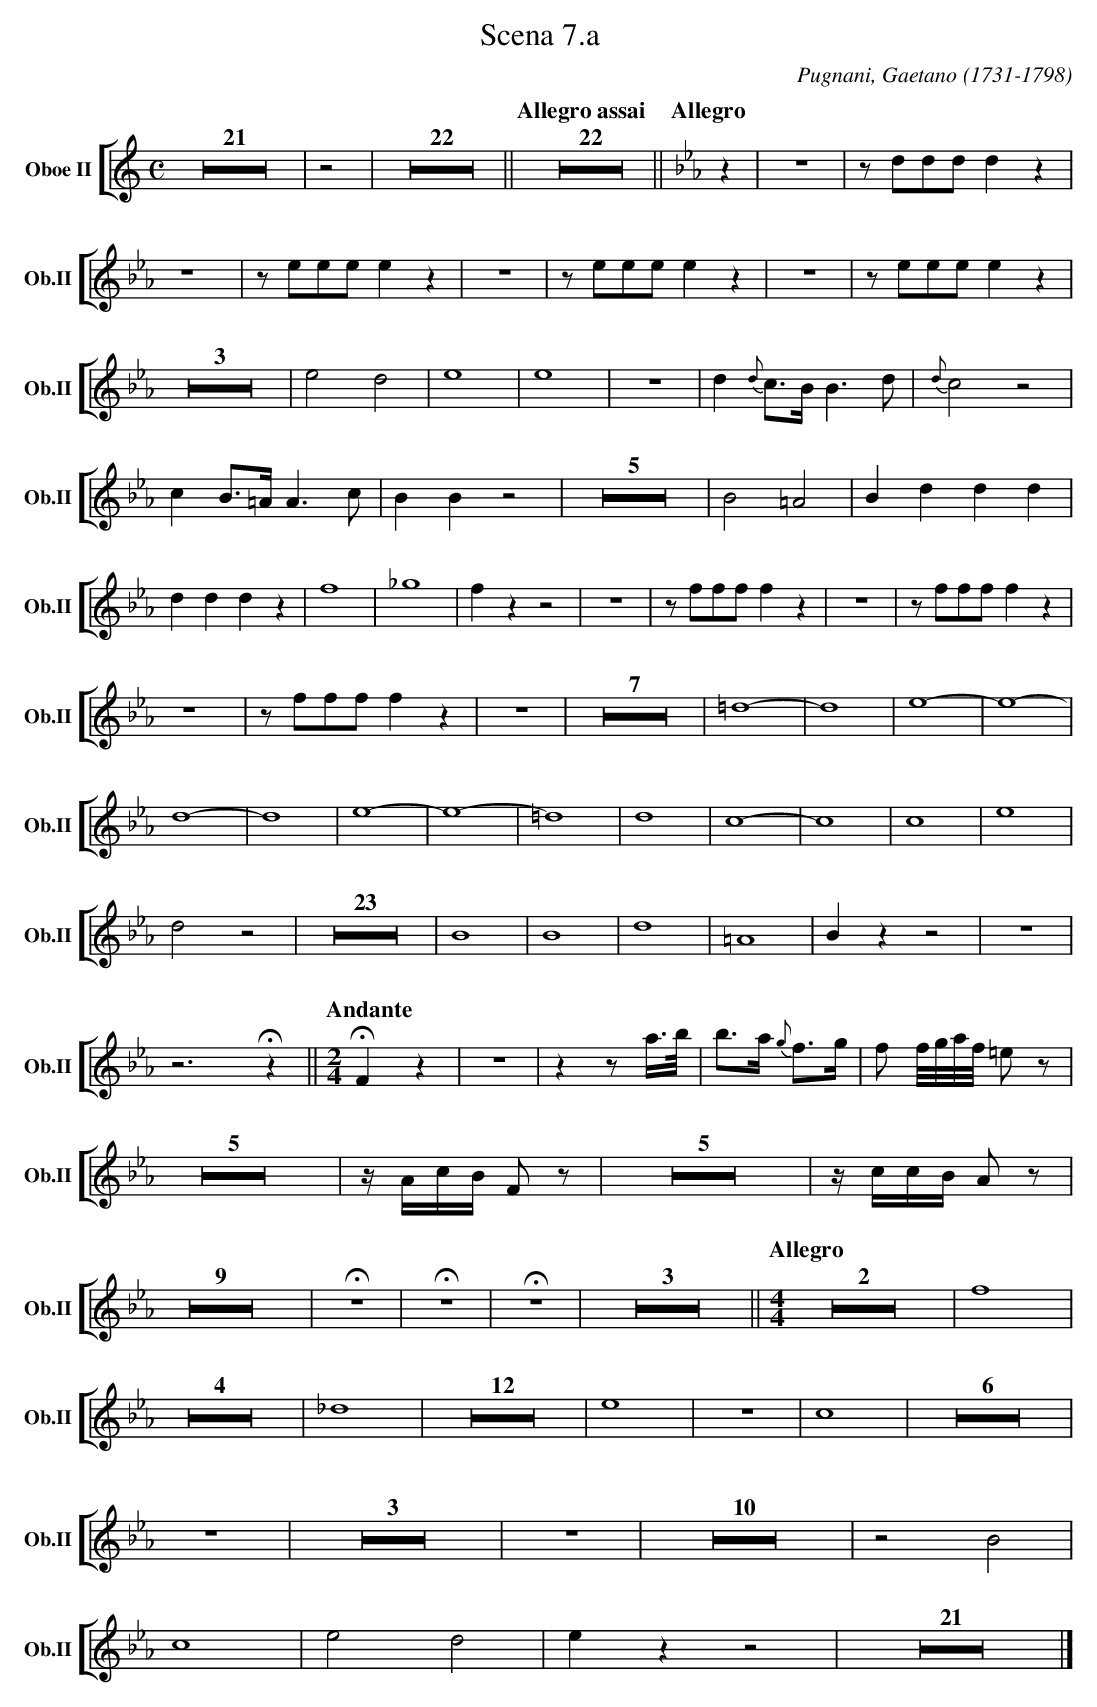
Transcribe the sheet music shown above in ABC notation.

X:1
T:Scena 7.a
C:Pugnani, Gaetano (1731-1798)
M:C
L:1/4
K:C
V: 10 clef=treble name="Oboe II" sname="Ob.II"
%%staves [( 10 )]
   Z21 | z2 | Z22 || [Q:"Allegro assai"] Z22 || \
   [Q:"Allegro"] [K:Eb] z | z4 | z/d/d/d/ dz | z4 | z/e/e/e/ ez | z4 | z/e/e/e/ ez  | z4 | z/e/e/e/ ez | Z3 | e2d2 | e4 | e4 |\
   z4 | d {d}c/>B/ B>d | {d}c2z2| c B/>=A/ A>c | BBz2 | Z5 | \
   B2=A2| B d d d |  d d dz | f4 | _g4 | fzz2 | z4 | z/f/f/f/ f z | z4 |  z/f/f/f/ f z | z4 |  z/f/f/f/ f z | z4 | Z7 | \
   =d4- | d4- | e4- | e4- | d4- | d4- | e4- | e4- | =d4 | d4 | c4- | c4 | c4 | e4 | d2z2 | \
   Z23 | B4 | B4 | d4 | =A4 | Bzz2 |z4|z3!fermata!z || \
  [Q:"Andante"] [M:2/4] !fermata!F z | z2 | \
   zz/ a//>b// | b/>a/ {g}f/>g/ | f/ f/8g/8a/8f/8 =e/z/ | Z5| z//A//c//B// F/z/ | Z5 | \
   z//c//c//B// A/z/ | Z9 | !fermata!z2 |!fermata!z2 |!fermata!z2 | Z3 || \
   [Q:"Allegro"] [M:4/4] Z2 | f4| Z4 | _d4 | Z12 | e4 | z4 | c4 | Z6 | \
   z4 | Z3 | z4 | Z10 | z2B2 | c4 | e2d2 | ezz2 | Z21 |] \
